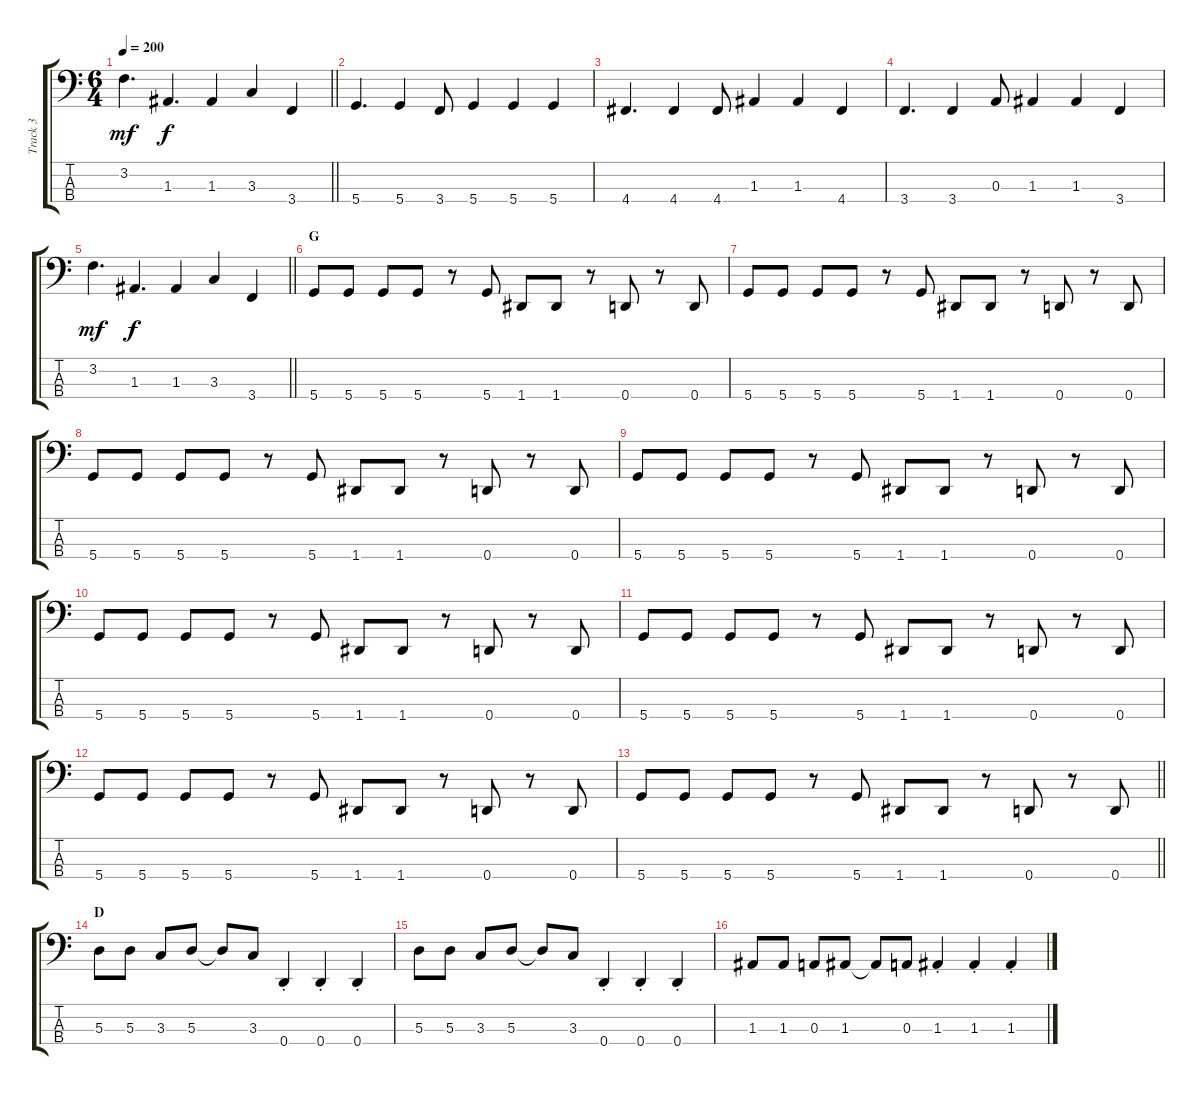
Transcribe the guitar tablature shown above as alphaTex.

\track ("Track 3" "Track 3") {instrument electricbassfinger}
\staff {score tabs}
\tuning (G2 D2 A1 D1) {hide}
\ts (6 4)
\tempo 200
\clef f4
\barLineRight lightlight
\ks c
3.2.4{d dy mf} 1.3.4{d dy f} 1.3.4 3.3.4 3.4.4 |
5.4.4{d} 5.4.4 3.4.8 5.4.4 5.4.4 5.4.4 |
4.4.4{d} 4.4.4 4.4.8 1.3.4 1.3.4 4.4.4 |
3.4.4{d} 3.4.4 0.3.8 1.3.4 1.3.4 3.4.4 |
\barLineRight lightlight
3.2.4{d dy mf} 1.3.4{d dy f} 1.3.4 3.3.4 3.4.4 |
\section ("" "G")
5.4.8 5.4.8 5.4.8 5.4.8 r.8 5.4.8 1.4.8 1.4.8 r.8 0.4.8 r.8 0.4.8 |
5.4.8 5.4.8 5.4.8 5.4.8 r.8 5.4.8 1.4.8 1.4.8 r.8 0.4.8 r.8 0.4.8 |
5.4.8 5.4.8 5.4.8 5.4.8 r.8 5.4.8 1.4.8 1.4.8 r.8 0.4.8 r.8 0.4.8 |
5.4.8 5.4.8 5.4.8 5.4.8 r.8 5.4.8 1.4.8 1.4.8 r.8 0.4.8 r.8 0.4.8 |
5.4.8 5.4.8 5.4.8 5.4.8 r.8 5.4.8 1.4.8 1.4.8 r.8 0.4.8 r.8 0.4.8 |
5.4.8 5.4.8 5.4.8 5.4.8 r.8 5.4.8 1.4.8 1.4.8 r.8 0.4.8 r.8 0.4.8 |
5.4.8 5.4.8 5.4.8 5.4.8 r.8 5.4.8 1.4.8 1.4.8 r.8 0.4.8 r.8 0.4.8 |
\barLineRight lightlight
5.4.8 5.4.8 5.4.8 5.4.8 r.8 5.4.8 1.4.8 1.4.8 r.8 0.4.8 r.8 0.4.8 |
\section ("" "D")
5.3.8 5.3.8 3.3.8 5.3.8 5.3{t}.8 3.3.8 0.4{st}.4 0.4{st}.4 0.4{st}.4 |
5.3.8 5.3.8 3.3.8 5.3.8 5.3{t}.8 3.3.8 0.4{st}.4 0.4{st}.4 0.4{st}.4 |
1.3.8 1.3.8 0.3.8 1.3.8 1.3{t}.8 0.3.8 1.3{st}.4 1.3{st}.4 1.3{st}.4
